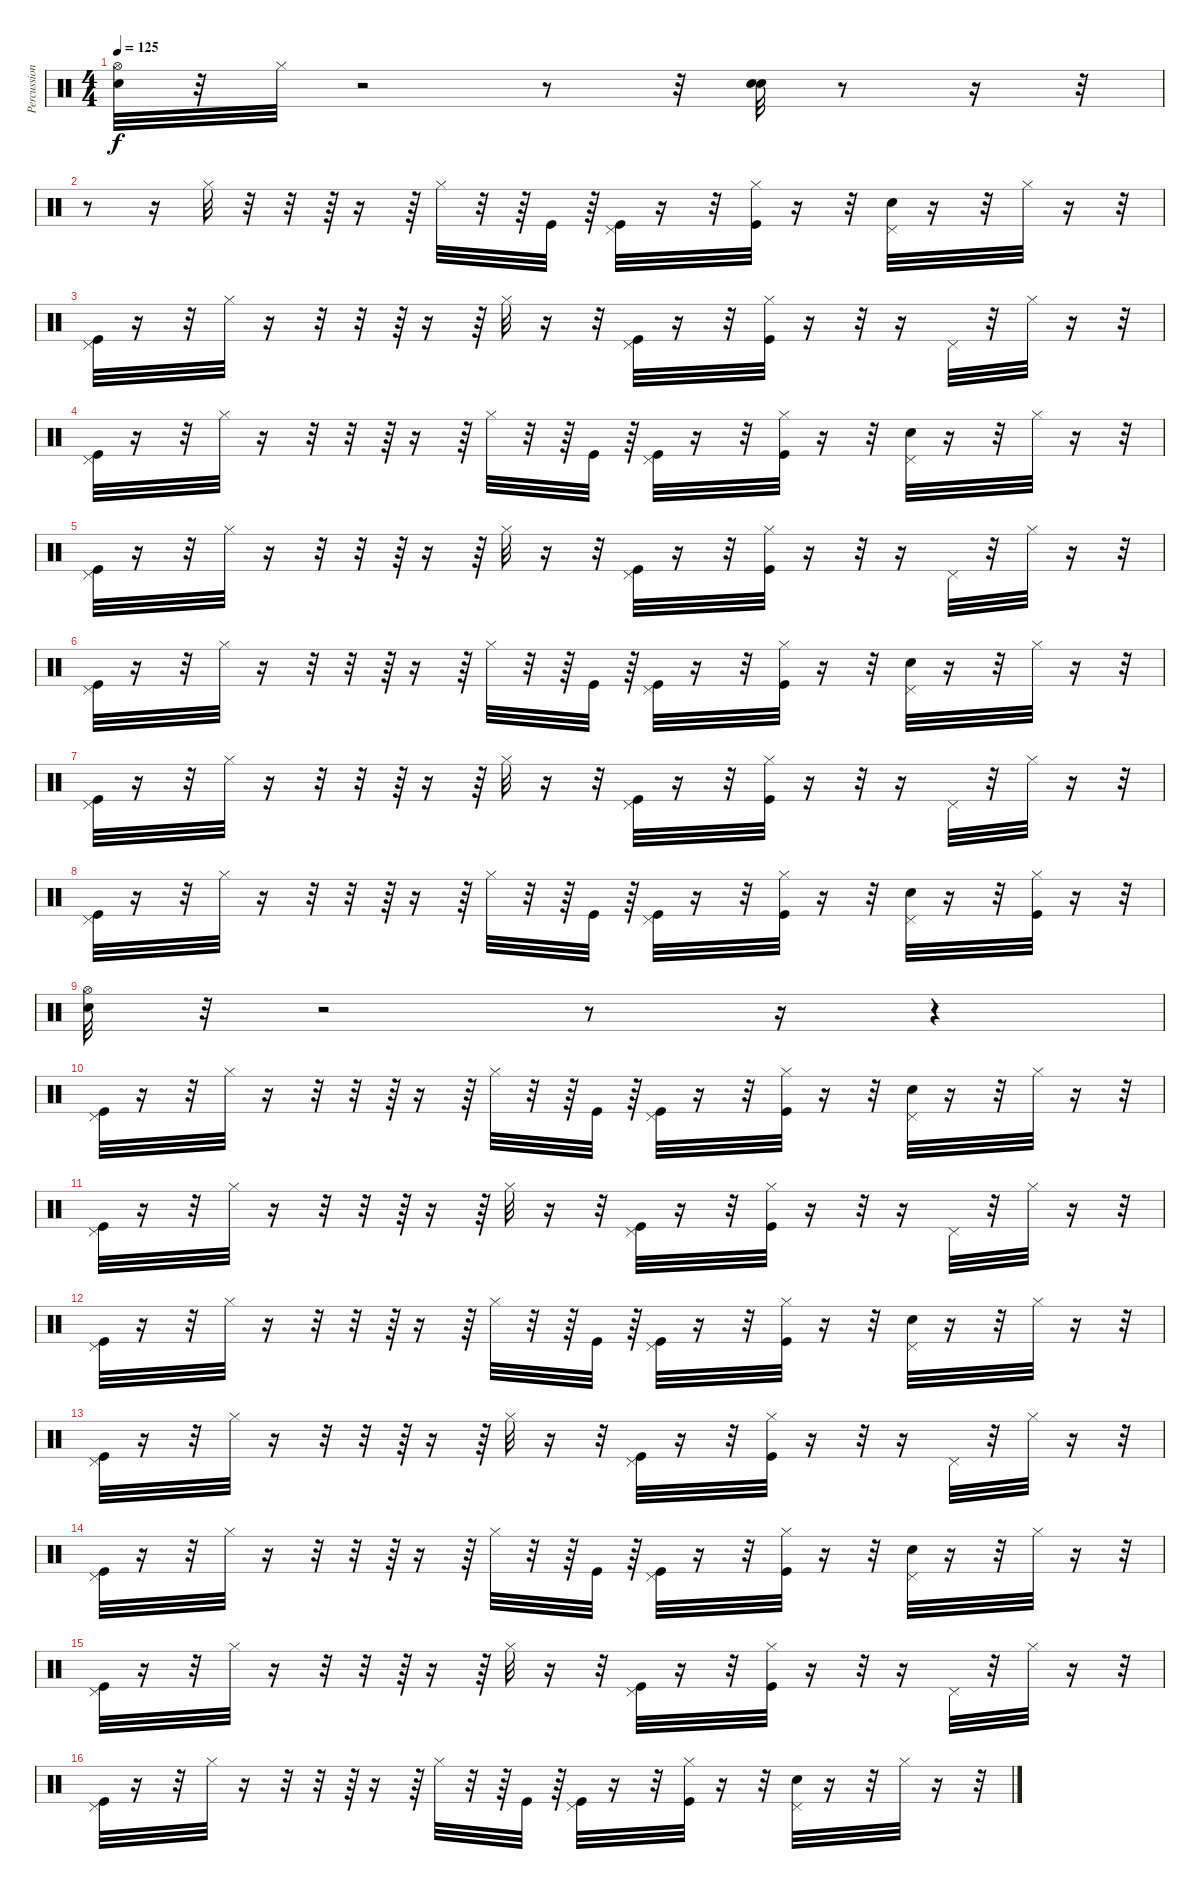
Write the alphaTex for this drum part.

\track ("Percussion" "Percussion") {instrument percussion}
\staff {score}
\articulation defaults
\ts (4 4)
\tempo 125
\clef neutral
\ks c
("Hi-Hat (open)" "Snare (hit) 2").32{dy f} r.32 "Hi-Hat (closed)".32 r.2 r.8 r.32 ("Metronome (bell)" "Snare (hit) 2").32 r.8 r.16 r.32 |
r.8 r.16 "Hi-Hat (closed)".32 r.32 r.32 r.64 r.16 r.64 "Hi-Hat (closed)".32 r.32 r.64 "Kick (hit)".32 r.64 ("Kick (hit)" "Pedal Hi-Hat (hit)").32 r.16 r.32 ("Kick (hit)" "Hi-Hat (closed)").32 r.16 r.32 ("Snare (hit) 2" "Pedal Hi-Hat (hit)").32 r.16 r.32 "Hi-Hat (closed)".32 r.16 r.32 |
("Pedal Hi-Hat (hit)" "Kick (hit)").32 r.16 r.32 "Hi-Hat (closed)".32 r.16 r.32 r.32 r.64 r.16 r.64 "Hi-Hat (closed)".32 r.16 r.32 ("Kick (hit)" "Pedal Hi-Hat (hit)").32 r.16 r.32 ("Kick (hit)" "Hi-Hat (closed)").32 r.16 r.32 r.16 "Pedal Hi-Hat (hit)".32 r.32 "Hi-Hat (closed)".32 r.16 r.32 |
("Pedal Hi-Hat (hit)" "Kick (hit)").32 r.16 r.32 "Hi-Hat (closed)".32 r.16 r.32 r.32 r.64 r.16 r.64 "Hi-Hat (closed)".32 r.32 r.64 "Kick (hit)".32 r.64 ("Kick (hit)" "Pedal Hi-Hat (hit)").32 r.16 r.32 ("Kick (hit)" "Hi-Hat (closed)").32 r.16 r.32 ("Snare (hit) 2" "Pedal Hi-Hat (hit)").32 r.16 r.32 "Hi-Hat (closed)".32 r.16 r.32 |
("Pedal Hi-Hat (hit)" "Kick (hit)").32 r.16 r.32 "Hi-Hat (closed)".32 r.16 r.32 r.32 r.64 r.16 r.64 "Hi-Hat (closed)".32 r.16 r.32 ("Kick (hit)" "Pedal Hi-Hat (hit)").32 r.16 r.32 ("Kick (hit)" "Hi-Hat (closed)").32 r.16 r.32 r.16 "Pedal Hi-Hat (hit)".32 r.32 "Hi-Hat (closed)".32 r.16 r.32 |
("Pedal Hi-Hat (hit)" "Kick (hit)").32 r.16 r.32 "Hi-Hat (closed)".32 r.16 r.32 r.32 r.64 r.16 r.64 "Hi-Hat (closed)".32 r.32 r.64 "Kick (hit)".32 r.64 ("Kick (hit)" "Pedal Hi-Hat (hit)").32 r.16 r.32 ("Kick (hit)" "Hi-Hat (closed)").32 r.16 r.32 ("Snare (hit) 2" "Pedal Hi-Hat (hit)").32 r.16 r.32 "Hi-Hat (closed)".32 r.16 r.32 |
("Pedal Hi-Hat (hit)" "Kick (hit)").32 r.16 r.32 "Hi-Hat (closed)".32 r.16 r.32 r.32 r.64 r.16 r.64 "Hi-Hat (closed)".32 r.16 r.32 ("Kick (hit)" "Pedal Hi-Hat (hit)").32 r.16 r.32 ("Kick (hit)" "Hi-Hat (closed)").32 r.16 r.32 r.16 "Pedal Hi-Hat (hit)".32 r.32 "Hi-Hat (closed)".32 r.16 r.32 |
("Pedal Hi-Hat (hit)" "Kick (hit)").32 r.16 r.32 "Hi-Hat (closed)".32 r.16 r.32 r.32 r.64 r.16 r.64 "Hi-Hat (closed)".32 r.32 r.64 "Kick (hit)".32 r.64 ("Kick (hit)" "Pedal Hi-Hat (hit)").32 r.16 r.32 ("Kick (hit)" "Hi-Hat (closed)").32 r.16 r.32 ("Snare (hit) 2" "Pedal Hi-Hat (hit)").32 r.16 r.32 ("Kick (hit)" "Hi-Hat (closed)").32 r.16 r.32 |
("Hi-Hat (open)" "Snare (hit) 2").32 r.32 r.2 r.8 r.16 r.4 |
("Pedal Hi-Hat (hit)" "Kick (hit)").32 r.16 r.32 "Hi-Hat (closed)".32 r.16 r.32 r.32 r.64 r.16 r.64 "Hi-Hat (closed)".32 r.32 r.64 "Kick (hit)".32 r.64 ("Kick (hit)" "Pedal Hi-Hat (hit)").32 r.16 r.32 ("Kick (hit)" "Hi-Hat (closed)").32 r.16 r.32 ("Snare (hit) 2" "Pedal Hi-Hat (hit)").32 r.16 r.32 "Hi-Hat (closed)".32 r.16 r.32 |
("Pedal Hi-Hat (hit)" "Kick (hit)").32 r.16 r.32 "Hi-Hat (closed)".32 r.16 r.32 r.32 r.64 r.16 r.64 "Hi-Hat (closed)".32 r.16 r.32 ("Kick (hit)" "Pedal Hi-Hat (hit)").32 r.16 r.32 ("Kick (hit)" "Hi-Hat (closed)").32 r.16 r.32 r.16 "Pedal Hi-Hat (hit)".32 r.32 "Hi-Hat (closed)".32 r.16 r.32 |
("Pedal Hi-Hat (hit)" "Kick (hit)").32 r.16 r.32 "Hi-Hat (closed)".32 r.16 r.32 r.32 r.64 r.16 r.64 "Hi-Hat (closed)".32 r.32 r.64 "Kick (hit)".32 r.64 ("Kick (hit)" "Pedal Hi-Hat (hit)").32 r.16 r.32 ("Kick (hit)" "Hi-Hat (closed)").32 r.16 r.32 ("Snare (hit) 2" "Pedal Hi-Hat (hit)").32 r.16 r.32 "Hi-Hat (closed)".32 r.16 r.32 |
("Pedal Hi-Hat (hit)" "Kick (hit)").32 r.16 r.32 "Hi-Hat (closed)".32 r.16 r.32 r.32 r.64 r.16 r.64 "Hi-Hat (closed)".32 r.16 r.32 ("Kick (hit)" "Pedal Hi-Hat (hit)").32 r.16 r.32 ("Kick (hit)" "Hi-Hat (closed)").32 r.16 r.32 r.16 "Pedal Hi-Hat (hit)".32 r.32 "Hi-Hat (closed)".32 r.16 r.32 |
("Pedal Hi-Hat (hit)" "Kick (hit)").32 r.16 r.32 "Hi-Hat (closed)".32 r.16 r.32 r.32 r.64 r.16 r.64 "Hi-Hat (closed)".32 r.32 r.64 "Kick (hit)".32 r.64 ("Kick (hit)" "Pedal Hi-Hat (hit)").32 r.16 r.32 ("Kick (hit)" "Hi-Hat (closed)").32 r.16 r.32 ("Snare (hit) 2" "Pedal Hi-Hat (hit)").32 r.16 r.32 "Hi-Hat (closed)".32 r.16 r.32 |
("Pedal Hi-Hat (hit)" "Kick (hit)").32 r.16 r.32 "Hi-Hat (closed)".32 r.16 r.32 r.32 r.64 r.16 r.64 "Hi-Hat (closed)".32 r.16 r.32 ("Kick (hit)" "Pedal Hi-Hat (hit)").32 r.16 r.32 ("Kick (hit)" "Hi-Hat (closed)").32 r.16 r.32 r.16 "Pedal Hi-Hat (hit)".32 r.32 "Hi-Hat (closed)".32 r.16 r.32 |
("Pedal Hi-Hat (hit)" "Kick (hit)").32 r.16 r.32 "Hi-Hat (closed)".32 r.16 r.32 r.32 r.64 r.16 r.64 "Hi-Hat (closed)".32 r.32 r.64 "Kick (hit)".32 r.64 ("Kick (hit)" "Pedal Hi-Hat (hit)").32 r.16 r.32 ("Kick (hit)" "Hi-Hat (closed)").32 r.16 r.32 ("Snare (hit) 2" "Pedal Hi-Hat (hit)").32 r.16 r.32 "Hi-Hat (closed)".32 r.16 r.32
